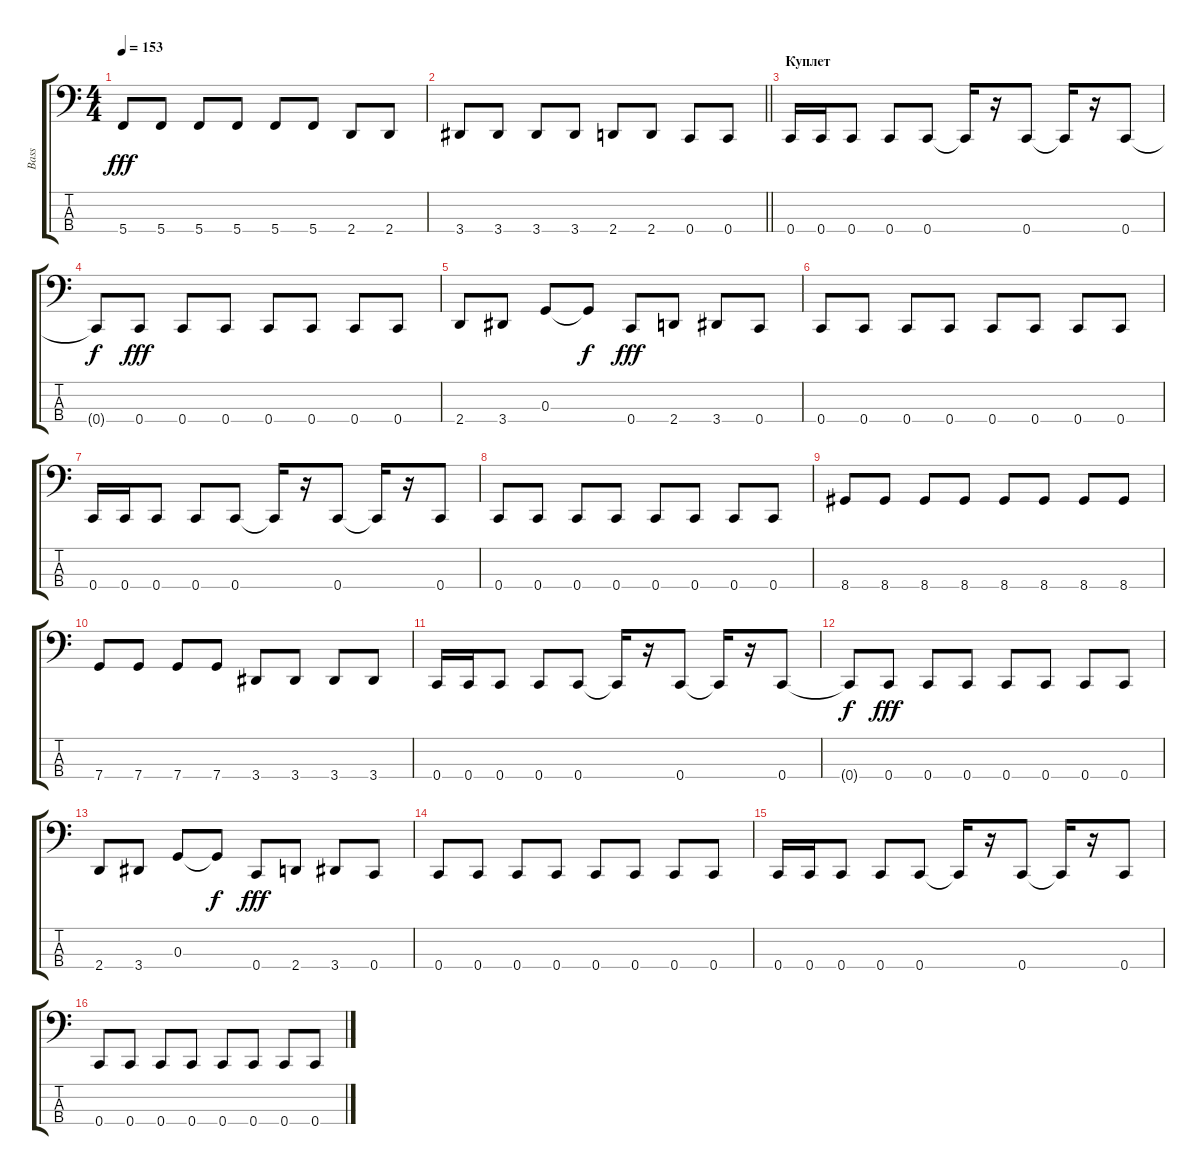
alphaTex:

\track ("Bass" "Bass") {instrument electricbasspick}
\staff {score tabs}
\tuning (F2 C2 G1 C1) {hide}
\ts (4 4)
\tempo 153
\clef f4
\ks c
5.4.8{dy fff} 5.4.8 5.4.8 5.4.8 5.4.8 5.4.8 2.4.8 2.4.8 |
\barLineRight lightlight
3.4.8 3.4.8 3.4.8 3.4.8 2.4.8 2.4.8 0.4.8 0.4.8 |
\section ("" "Куплет")
0.4.16 0.4.16 0.4.8 0.4.8 0.4.8 0.4{t}.16 r.16 0.4.8 0.4{t}.16 r.16 0.4.8 |
0.4{t}.8{dy f} 0.4.8{dy fff} 0.4.8 0.4.8 0.4.8 0.4.8 0.4.8 0.4.8 |
2.4.8 3.4.8 0.3.8 0.3{t}.8{dy f} 0.4.8{dy fff} 2.4.8 3.4.8 0.4.8 |
0.4.8 0.4.8 0.4.8 0.4.8 0.4.8 0.4.8 0.4.8 0.4.8 |
0.4.16 0.4.16 0.4.8 0.4.8 0.4.8 0.4{t}.16 r.16 0.4.8 0.4{t}.16 r.16 0.4.8 |
0.4.8 0.4.8 0.4.8 0.4.8 0.4.8 0.4.8 0.4.8 0.4.8 |
8.4.8 8.4.8 8.4.8 8.4.8 8.4.8 8.4.8 8.4.8 8.4.8 |
7.4.8 7.4.8 7.4.8 7.4.8 3.4.8 3.4.8 3.4.8 3.4.8 |
0.4.16 0.4.16 0.4.8 0.4.8 0.4.8 0.4{t}.16 r.16 0.4.8 0.4{t}.16 r.16 0.4.8 |
0.4{t}.8{dy f} 0.4.8{dy fff} 0.4.8 0.4.8 0.4.8 0.4.8 0.4.8 0.4.8 |
2.4.8 3.4.8 0.3.8 0.3{t}.8{dy f} 0.4.8{dy fff} 2.4.8 3.4.8 0.4.8 |
0.4.8 0.4.8 0.4.8 0.4.8 0.4.8 0.4.8 0.4.8 0.4.8 |
0.4.16 0.4.16 0.4.8 0.4.8 0.4.8 0.4{t}.16 r.16 0.4.8 0.4{t}.16 r.16 0.4.8 |
0.4.8 0.4.8 0.4.8 0.4.8 0.4.8 0.4.8 0.4.8 0.4.8
